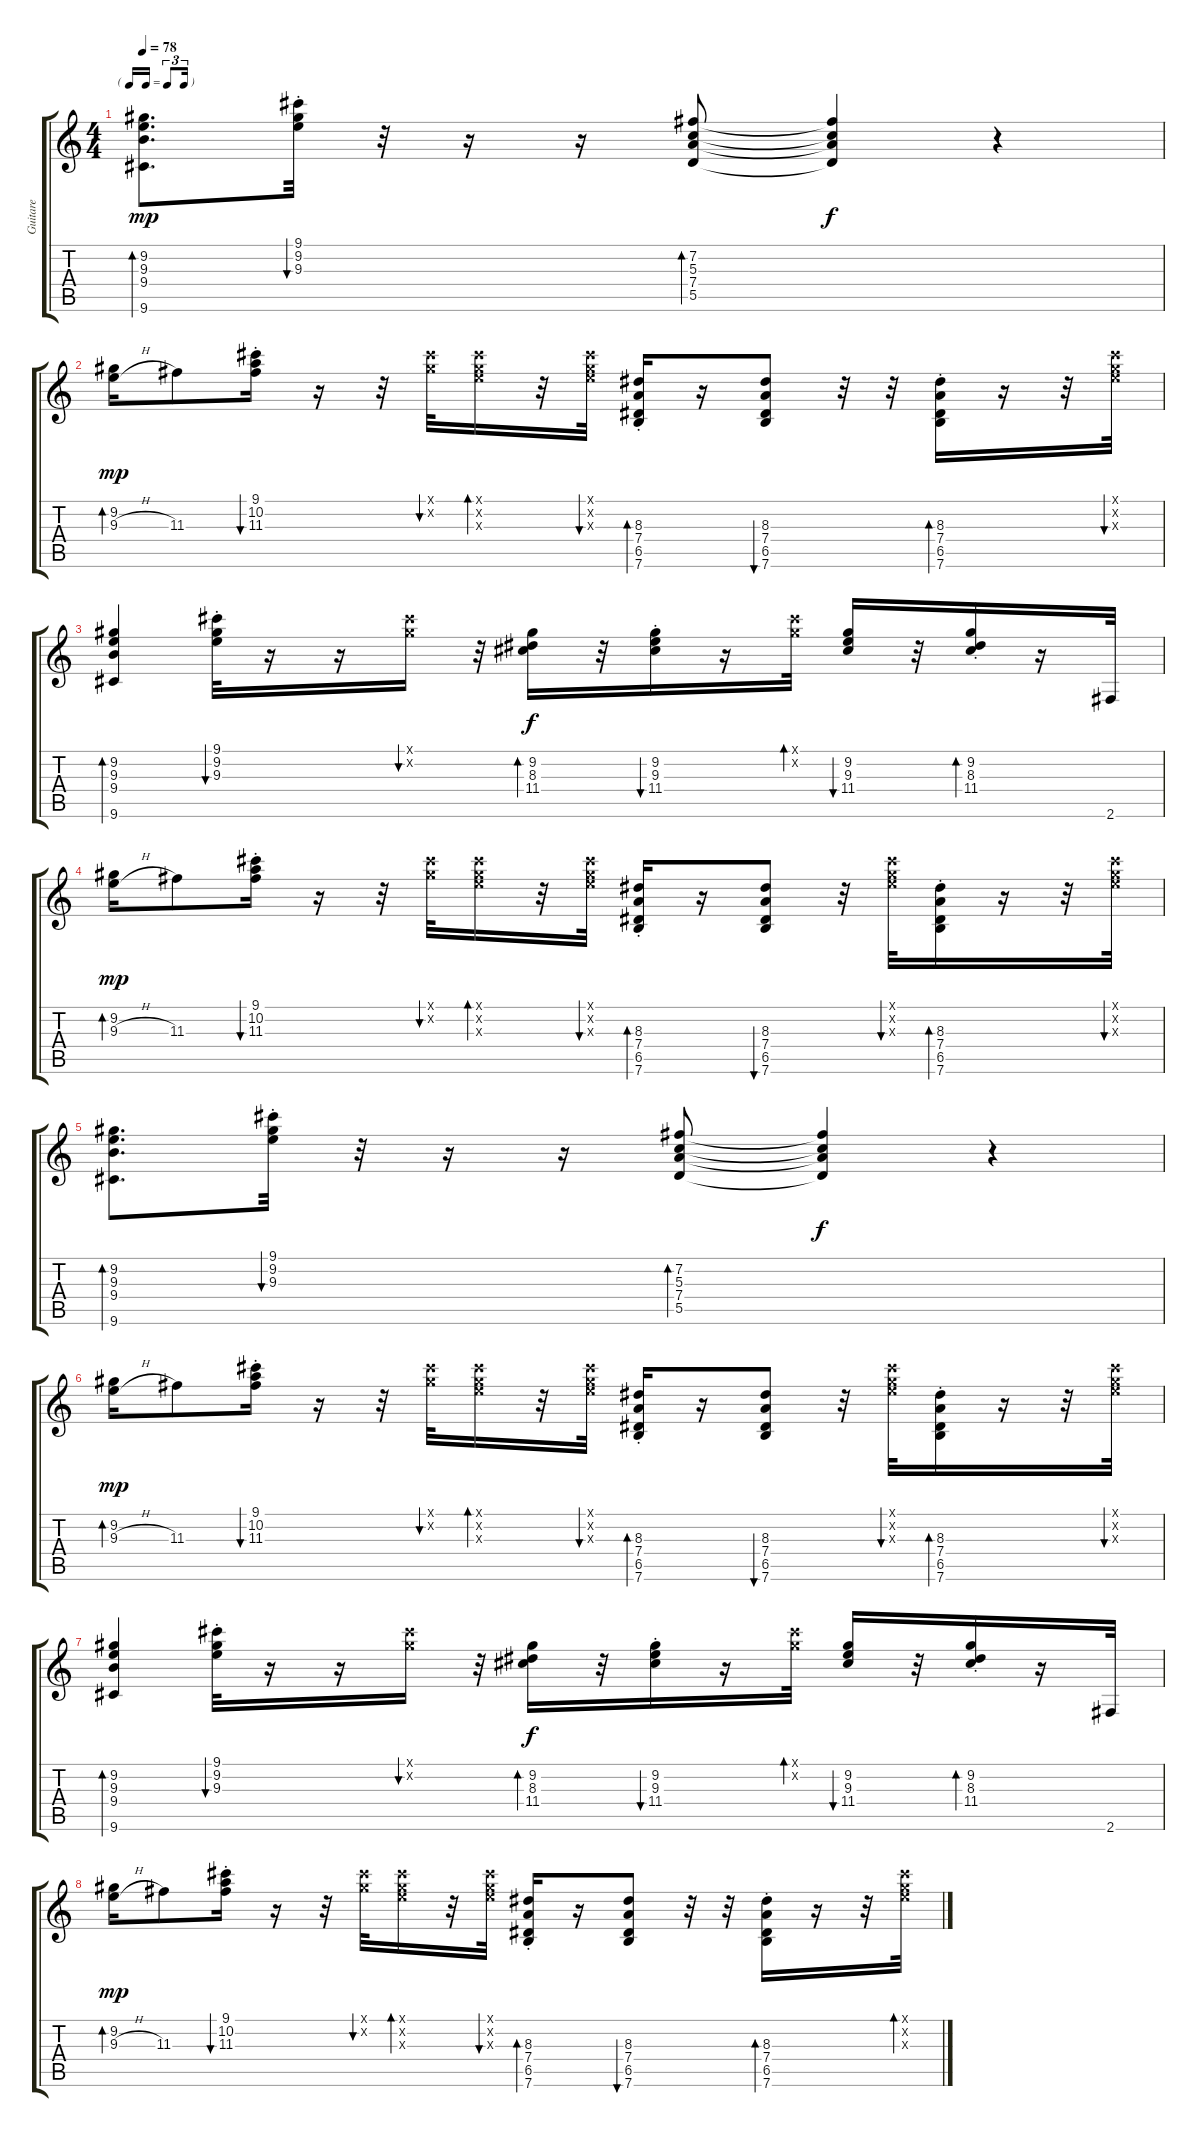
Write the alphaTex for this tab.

\track ("Guitare" "Guitare") {instrument acousticguitarsteel}
\staff {score tabs}
\tuning (E4 B3 G3 D3 A2 E2) {hide}
\ts (4 4)
\tf triplet16th
\tempo 78
\clef g2
\ks c
(9.2 9.3 9.4 9.6).8{d bd 60 dy mp} (9.1{st} 9.2{st} 9.3{st}).32{bu 60} r.32 r.16 r.16 (7.2 5.3 7.4 5.5).8{bd 120} (7.2{t} 5.3{t} 7.4{t} 5.5{t}).4{dy f} r.4 |
(9.2 9.3{h}).16{bd 60 dy mp} 11.3.8 (9.1{st} 10.2{st} 11.3{st}).16{bu 60} r.16 r.32 (9.1{x} 9.2{x}).32{bu 120} (9.1{x} 9.2{x} 9.3{x}).16{bd 60} r.32 (9.1{x} 9.2{x} 9.3{x}).32{bu 60} (8.3{st} 7.4{st} 6.5{st} 7.6).16{bd 60} r.16 (8.3 7.4 6.5 7.6).8{bu 60} r.32 r.32 (8.3{st} 7.4{st} 6.5{st} 7.6).16{bd 60} r.16 r.32 (9.1{x} 9.2{x} 9.3{x}).32{bu 120} |
(9.2 9.3 9.4 9.6).4{bd 60} (9.1{st} 9.2{st} 9.3{st}).32{bu 60} r.16 r.16 (9.1{x} 9.2{x}).16{bu 120} r.32 (9.2 8.3 11.4).16{bd 60 dy f} r.32 (9.2{st} 9.3{st} 11.4{st}).16{bu 60} r.16 (9.1{x} 9.2{x}).32{bd 120} (9.2 9.3 11.4).16{bu 60} r.32 (9.2{st} 8.3{st} 11.4{st}).16{bd 60} r.16 2.6.32 |
(9.2 9.3{h}).16{bd 60 dy mp} 11.3.8 (9.1{st} 10.2{st} 11.3{st}).16{bu 60} r.16 r.32 (9.1{x} 9.2{x}).32{bu 120} (9.1{x} 9.2{x} 9.3{x}).16{bd 60} r.32 (9.1{x} 9.2{x} 9.3{x}).32{bu 60} (8.3{st} 7.4{st} 6.5{st} 7.6{st}).16{bd 60} r.16 (8.3 7.4 6.5 7.6).8{bu 60} r.32 (9.1{x} 9.2{x} 9.3{x}).32{bu 60} (8.3{st} 7.4{st} 6.5{st} 7.6).16{bd 60} r.16 r.32 (9.1{x} 9.2{x} 9.3{x}).32{bu 120} |
(9.2 9.3 9.4 9.6).8{d bd 60} (9.1{st} 9.2{st} 9.3{st}).32{bu 60} r.32 r.16 r.16 (7.2 5.3 7.4 5.5).8{bd 120} (7.2{t} 5.3{t} 7.4{t} 5.5{t}).4{dy f} r.4 |
(9.2 9.3{h}).16{bd 60 dy mp} 11.3.8 (9.1{st} 10.2{st} 11.3{st}).16{bu 60} r.16 r.32 (9.1{x} 9.2{x}).32{bu 120} (9.1{x} 9.2{x} 9.3{x}).16{bd 60} r.32 (9.1{x} 9.2{x} 9.3{x}).32{bu 60} (8.3{st} 7.4{st} 6.5{st} 7.6{st}).16{bd 60} r.16 (8.3 7.4 6.5 7.6).8{bu 60} r.32 (9.1{x} 9.2{x} 9.3{x}).32{bu 60} (8.3{st} 7.4{st} 6.5{st} 7.6).16{bd 60} r.16 r.32 (9.1{x} 9.2{x} 9.3{x}).32{bu 120} |
(9.2 9.3 9.4 9.6).4{bd 60} (9.1{st} 9.2{st} 9.3{st}).32{bu 60} r.16 r.16 (9.1{x} 9.2{x}).16{bu 120} r.32 (9.2 8.3 11.4).16{bd 60 dy f} r.32 (9.2{st} 9.3{st} 11.4{st}).16{bu 60} r.16 (9.1{x} 9.2{x}).32{bd 120} (9.2 9.3 11.4).16{bu 60} r.32 (9.2{st} 8.3{st} 11.4{st}).16{bd 60} r.16 2.6.32 |
(9.2 9.3{h}).16{bd 60 dy mp} 11.3.8 (9.1 10.2{st} 11.3{st}).16{bu 60} r.16 r.32 (9.1{x} 9.2{x}).32{bu 120} (9.1{x} 9.2{x} 9.3{x}).16{bd 60} r.32 (9.1{x} 9.2{x} 9.3{x}).32{bu 60} (8.3{st} 7.4{st} 6.5{st} 7.6).16{bd 60} r.16 (8.3 7.4 6.5 7.6).8{bu 60} r.32 r.32 (8.3{st} 7.4{st} 6.5{st} 7.6).16{bd 60} r.16 r.32 (9.1{x} 9.2{x} 9.3{x}).32{bd 60}
